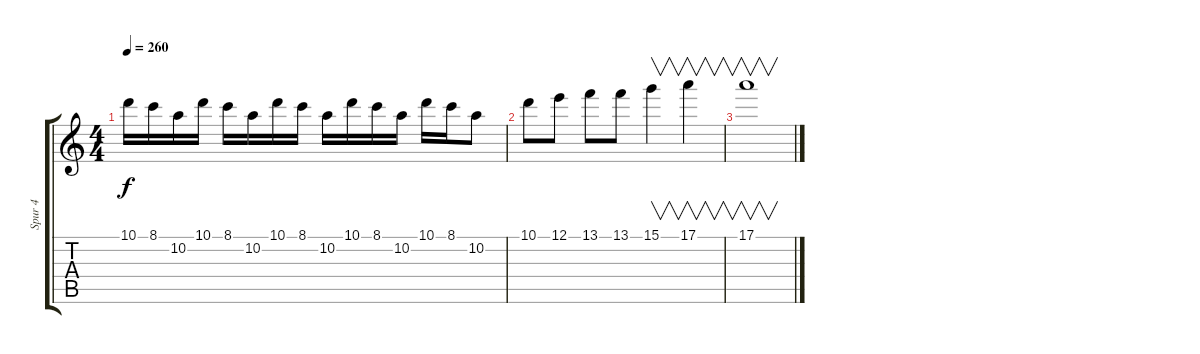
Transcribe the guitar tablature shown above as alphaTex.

\track ("Spur 4" "Spur 4") {instrument distortionguitar}
\staff {score tabs}
\tuning (E4 B3 G3 D3 A2 E2) {hide}
\ts (4 4)
\tempo 260
\clef g2
\ks c
10.1.16{dy f} 8.1.16 10.2.16 10.1.16 8.1.16 10.2.16 10.1.16 8.1.16 10.2.16 10.1.16 8.1.16 10.2.16 10.1.16 8.1.16 10.2.8 |
10.1.8 12.1.8 13.1.8 13.1.8 15.1.4{v} 17.1.4{v} |
17.1.1{v}
